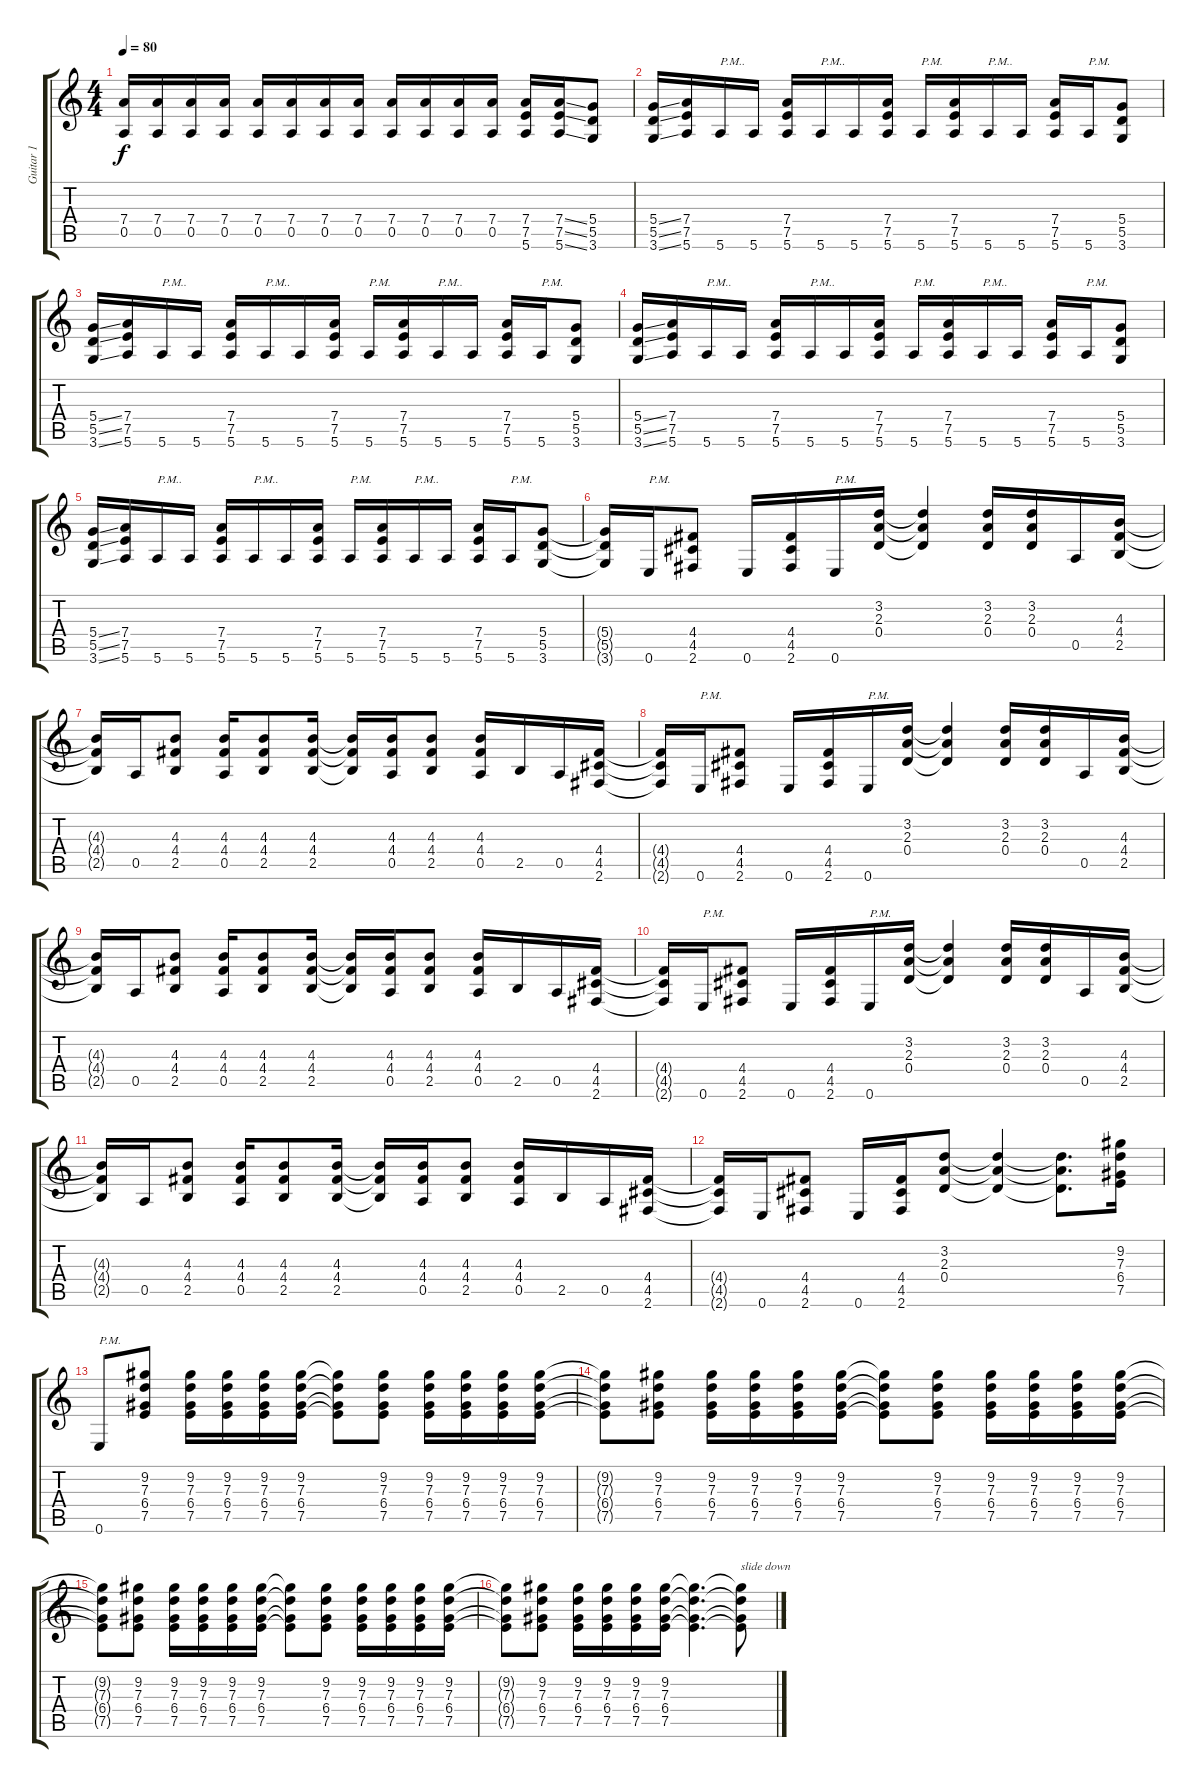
\track ("Guitar 1" "Guitar 1") {instrument overdrivenguitar}
\staff {score tabs}
\tuning (E4 B3 G3 D3 A2 E2) {hide}
\ts (4 4)
\tempo 80
\clef g2
\ks c
(7.4 0.5).16{dy f} (7.4 0.5).16 (7.4 0.5).16 (7.4 0.5).16 (7.4 0.5).16 (7.4 0.5).16 (7.4 0.5).16 (7.4 0.5).16 (7.4 0.5).16 (7.4 0.5).16 (7.4 0.5).16 (7.4 0.5).16 (7.4 7.5 5.6).16 (7.4{ss} 7.5{ss} 5.6{ss}).16 (5.4 5.5 3.6).8 |
(5.4{ss} 5.5{ss} 3.6{ss}).16 (7.4 7.5 5.6).16 5.6.16{txt "P.M.."} 5.6.16 (7.4 7.5 5.6).16 5.6.16{txt "P.M.."} 5.6.16 (7.4 7.5 5.6).16 5.6.16{txt "P.M."} (7.4 7.5 5.6).16 5.6.16{txt "P.M.."} 5.6.16 (7.4 7.5 5.6).16 5.6.16{txt "P.M."} (5.4 5.5 3.6).8 |
(5.4{ss} 5.5{ss} 3.6{ss}).16 (7.4 7.5 5.6).16 5.6.16{txt "P.M.."} 5.6.16 (7.4 7.5 5.6).16 5.6.16{txt "P.M.."} 5.6.16 (7.4 7.5 5.6).16 5.6.16{txt "P.M."} (7.4 7.5 5.6).16 5.6.16{txt "P.M.."} 5.6.16 (7.4 7.5 5.6).16 5.6.16{txt "P.M."} (5.4 5.5 3.6).8 |
(5.4{ss} 5.5{ss} 3.6{ss}).16 (7.4 7.5 5.6).16 5.6.16{txt "P.M.."} 5.6.16 (7.4 7.5 5.6).16 5.6.16{txt "P.M.."} 5.6.16 (7.4 7.5 5.6).16 5.6.16{txt "P.M."} (7.4 7.5 5.6).16 5.6.16{txt "P.M.."} 5.6.16 (7.4 7.5 5.6).16 5.6.16{txt "P.M."} (5.4 5.5 3.6).8 |
(5.4{ss} 5.5{ss} 3.6{ss}).16 (7.4 7.5 5.6).16 5.6.16{txt "P.M.."} 5.6.16 (7.4 7.5 5.6).16 5.6.16{txt "P.M.."} 5.6.16 (7.4 7.5 5.6).16 5.6.16{txt "P.M."} (7.4 7.5 5.6).16 5.6.16{txt "P.M.."} 5.6.16 (7.4 7.5 5.6).16 5.6.16{txt "P.M."} (5.4 5.5 3.6).8 |
(5.4{t} 5.5{t} 3.6{t}).16 0.6.16{txt "P.M."} (4.4 4.5 2.6).8 0.6.16 (4.4 4.5 2.6).16 0.6.16{txt "P.M."} (3.2 2.3 0.4).16 (3.2{t} 2.3{t} 0.4{t}).4 (3.2 2.3 0.4).16 (3.2 2.3 0.4).16 0.5.16 (4.3 4.4 2.5).16 |
(4.3{t} 4.4{t} 2.5{t}).16 0.5.16 (4.3 4.4 2.5).8 (4.3 4.4 0.5).16 (4.3 4.4 2.5).8 (4.3 4.4 2.5).16 (4.3{t} 4.4{t} 2.5{t}).16 (4.3 4.4 0.5).16 (4.3 4.4 2.5).8 (4.3 4.4 0.5).16 2.5.16 0.5.16 (4.4 4.5 2.6).16 |
(4.4{t} 4.5{t} 2.6{t}).16 0.6.16{txt "P.M."} (4.4 4.5 2.6).8 0.6.16 (4.4 4.5 2.6).16 0.6.16{txt "P.M."} (3.2 2.3 0.4).16 (3.2{t} 2.3{t} 0.4{t}).4 (3.2 2.3 0.4).16 (3.2 2.3 0.4).16 0.5.16 (4.3 4.4 2.5).16 |
(4.3{t} 4.4{t} 2.5{t}).16 0.5.16 (4.3 4.4 2.5).8 (4.3 4.4 0.5).16 (4.3 4.4 2.5).8 (4.3 4.4 2.5).16 (4.3{t} 4.4{t} 2.5{t}).16 (4.3 4.4 0.5).16 (4.3 4.4 2.5).8 (4.3 4.4 0.5).16 2.5.16 0.5.16 (4.4 4.5 2.6).16 |
(4.4{t} 4.5{t} 2.6{t}).16 0.6.16{txt "P.M."} (4.4 4.5 2.6).8 0.6.16 (4.4 4.5 2.6).16 0.6.16{txt "P.M."} (3.2 2.3 0.4).16 (3.2{t} 2.3{t} 0.4{t}).4 (3.2 2.3 0.4).16 (3.2 2.3 0.4).16 0.5.16 (4.3 4.4 2.5).16 |
(4.3{t} 4.4{t} 2.5{t}).16 0.5.16 (4.3 4.4 2.5).8 (4.3 4.4 0.5).16 (4.3 4.4 2.5).8 (4.3 4.4 2.5).16 (4.3{t} 4.4{t} 2.5{t}).16 (4.3 4.4 0.5).16 (4.3 4.4 2.5).8 (4.3 4.4 0.5).16 2.5.16 0.5.16 (4.4 4.5 2.6).16 |
(4.4{t} 4.5{t} 2.6{t}).16 0.6.16 (4.4 4.5 2.6).8 0.6.16 (4.4 4.5 2.6).16 (3.2 2.3 0.4).8 (3.2{t} 2.3{t} 0.4{t}).4 (3.2{t} 2.3{t} 0.4{t}).8{d} (9.2 7.3 6.4 7.5).16 |
0.6.8{txt "P.M."} (9.2 7.3 6.4 7.5).8 (9.2 7.3 6.4 7.5).16 (9.2 7.3 6.4 7.5).16 (9.2 7.3 6.4 7.5).16 (9.2 7.3 6.4 7.5).16 (9.2{t} 7.3{t} 6.4{t} 7.5{t}).8 (9.2 7.3 6.4 7.5).8 (9.2 7.3 6.4 7.5).16 (9.2 7.3 6.4 7.5).16 (9.2 7.3 6.4 7.5).16 (9.2 7.3 6.4 7.5).16 |
(9.2{t} 7.3{t} 6.4{t} 7.5{t}).8 (9.2 7.3 6.4 7.5).8 (9.2 7.3 6.4 7.5).16 (9.2 7.3 6.4 7.5).16 (9.2 7.3 6.4 7.5).16 (9.2 7.3 6.4 7.5).16 (9.2{t} 7.3{t} 6.4{t} 7.5{t}).8 (9.2 7.3 6.4 7.5).8 (9.2 7.3 6.4 7.5).16 (9.2 7.3 6.4 7.5).16 (9.2 7.3 6.4 7.5).16 (9.2 7.3 6.4 7.5).16 |
(9.2{t} 7.3{t} 6.4{t} 7.5{t}).8 (9.2 7.3 6.4 7.5).8 (9.2 7.3 6.4 7.5).16 (9.2 7.3 6.4 7.5).16 (9.2 7.3 6.4 7.5).16 (9.2 7.3 6.4 7.5).16 (9.2{t} 7.3{t} 6.4{t} 7.5{t}).8 (9.2 7.3 6.4 7.5).8 (9.2 7.3 6.4 7.5).16 (9.2 7.3 6.4 7.5).16 (9.2 7.3 6.4 7.5).16 (9.2 7.3 6.4 7.5).16 |
(9.2{t} 7.3{t} 6.4{t} 7.5{t}).8 (9.2 7.3 6.4 7.5).8 (9.2 7.3 6.4 7.5).16 (9.2 7.3 6.4 7.5).16 (9.2 7.3 6.4 7.5).16 (9.2 7.3 6.4 7.5).16 (9.2{t} 7.3{t} 6.4{t} 7.5{t}).4{d} (9.2{t} 7.3{t} 6.4{t} 7.5{t}).8{txt "slide down"}
